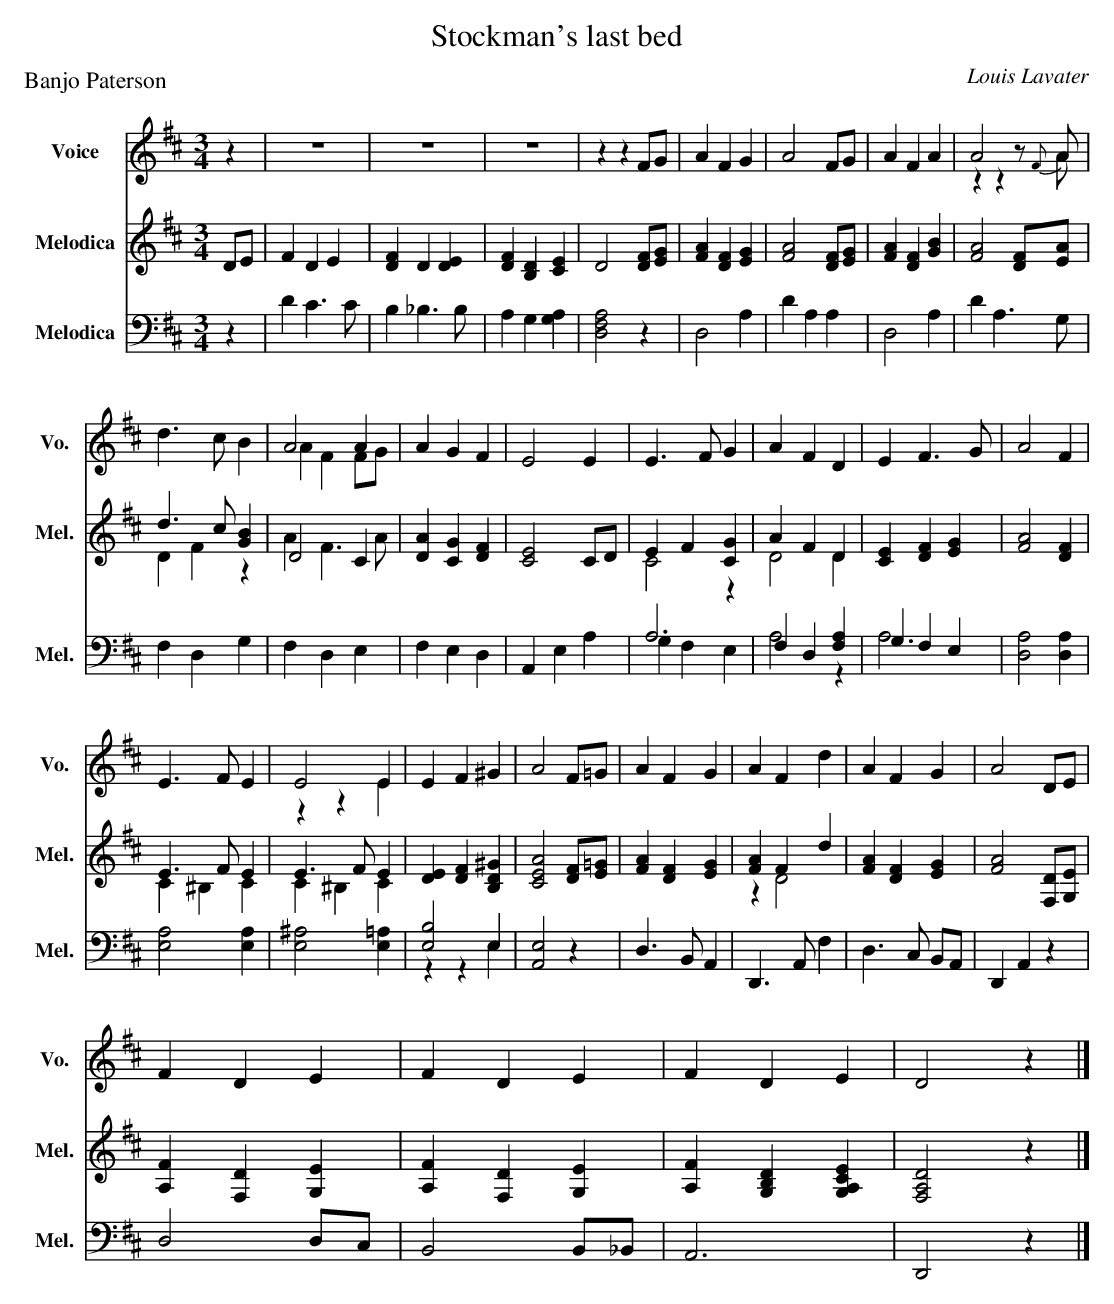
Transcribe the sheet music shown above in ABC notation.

X:1
T:Stockman's last bed
C:Louis Lavater
P:Banjo Paterson
%%score ( 1 2 ) ( 3 4 ) ( 5 6 )
L:1/4
M:3/4
K:D
V:1 treble nm="Voice" snm="Vo."
V:2 treble
V:3 treble nm="Melodica" snm="Mel."
V:4 treble
V:5 bass nm="Melodica" snm="Mel."
V:6 bass
V:1
z | z3 | z3 | z3 | z z F/G/ | A F G | A2 F/G/ | A F A | A2 z/{F} A/ |$ d3/2 c/ B | A2 A | A G F |
E2 E | E3/2 F/ G | A F D | E F3/2 G/ | A2 F |$ E3/2 F/ E | E2 E | E F ^G | A2 F/=G/ | A F G |
A F d | A F G | A2 D/E/ |$ F D E | F D E | F D E | D2 z |]
V:2
x | x3 | x3 | x3 | x3 | x3 | x3 | x3 | z z z/ A/ |$ x3 | A F F/G/ | x3 | x3 | x3 | x3 | x3 | x3 |$
x3 | z z E | x3 | x3 | x3 | x3 | x3 | x3 |$ x3 | x3 | x3 | x3 |]
V:3
D/E/ | F D E | [DF] D [DE] | [DF] [B,D] [CE] | D2 [DF]/[EG]/ | [FA] [DF] [EG] | [FA]2 [DF]/[EG]/ |
[FA] [DF] [GB] | [FA]2 [DF]/[EA]/ |$ d3/2 c/ [GB] | D2 C | [DA] [CG] [DF] | [CE]2 C/D/ |
E F [CG] | A F D | [CE] [DF] [EG] | [FA]2 [DF] |$ E3/2 F/ E | E3/2 F/ E | [DE] [DF] [B,D^G] |
[CEA]2 [DF]/[E=G]/ | [FA] [DF] [EG] | [FA] F d | [FA] [DF] [EG] | [FA]2 [F,D]/[G,E]/ |$
[A,F] [F,D] [G,E] | [A,F] [F,D] [G,E] | [A,F] [G,B,D] [G,A,CE] | [F,A,D]2 z |]
V:4
x | x3 | x3 | x3 | x3 | x3 | x3 | x3 | x3 |$ D F z | A F3/2 A/ | x3 | x3 | C2 z | D2 D | x3 |
x3 |$ C ^B, C | C ^B, C | x3 | x3 | x3 | z D2 | x3 | x3 |$ x3 | x3 | x3 | x3 |]
V:5
z | D C3/2 C/ | B, _B,3/2 B,/ | A, G, [G,A,] | [D,F,A,]2 z | D,2 A, | D A, A, | D,2 A, |
D A,3/2 G,/ |$ F, D, G, | F, D, E, | F, E, D, | A,, E, A, | A,3 | F, D, [F,A,] | G, F, E, |
[D,A,]2 [D,A,] |$ [E,A,]2 [E,A,] | [E,^A,]2 [E,=A,] | [E,B,]2 E, | [A,,E,]2 z | D,3/2 B,,/ A,, |
D,,3/2 A,,/ F, | D,3/2 C,/ B,,/A,,/ | D,, A,, z |$ D,2 D,/C,/ | B,,2 B,,/_B,,/ | A,,3 | D,,2 z |]
V:6
x | x3 | x3 | x3 | x3 | x3 | x3 | x3 | x3 |$ x3 | x3 | x3 | x3 | G, F, E, | A,2 z | A,3 | x3 |$
x3 | x3 | z z E, | x3 | x3 | x3 | x3 | x3 |$ x3 | x3 | x3 | x3 |]
